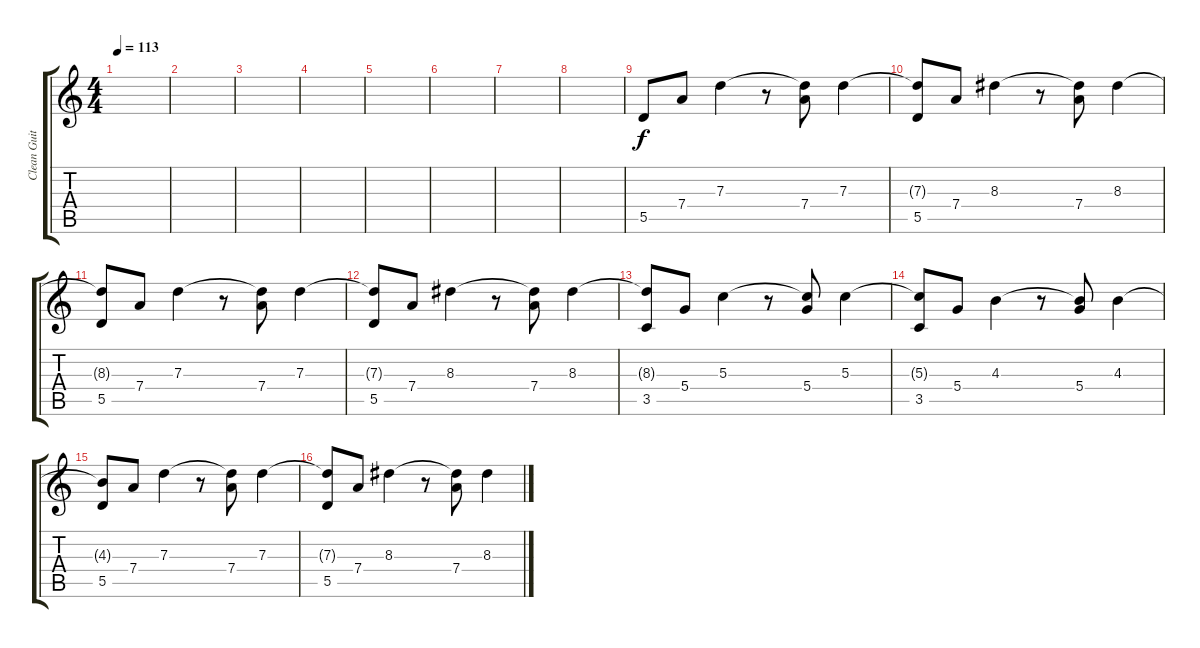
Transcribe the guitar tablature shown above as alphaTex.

\track ("Clean Guitar 1" "Clean Guit") {instrument acousticguitarnylon}
\staff {score tabs}
\tuning (E4 B3 G3 D3 A2 D2) {hide}
\ts (4 4)
\tempo 113
\clef g2
\ks c
|
|
|
|
|
|
|
|
5.5.8 7.4.8 7.3.4 r.8 (7.3{t} 7.4).8 7.3.4 |
(7.3{t} 5.5).8 7.4.8 8.3.4 r.8 (8.3{t} 7.4).8 8.3.4 |
(8.3{t} 5.5).8 7.4.8 7.3.4 r.8 (7.3{t} 7.4).8 7.3.4 |
(7.3{t} 5.5).8 7.4.8 8.3.4 r.8 (8.3{t} 7.4).8 8.3.4 |
(8.3{t} 3.5).8 5.4.8 5.3.4 r.8 (5.3{t} 5.4).8 5.3.4 |
(5.3{t} 3.5).8 5.4.8 4.3.4 r.8 (4.3{t} 5.4).8 4.3.4 |
(4.3{t} 5.5).8 7.4.8 7.3.4 r.8 (7.3{t} 7.4).8 7.3.4 |
(7.3{t} 5.5).8 7.4.8 8.3.4 r.8 (8.3{t} 7.4).8 8.3.4
